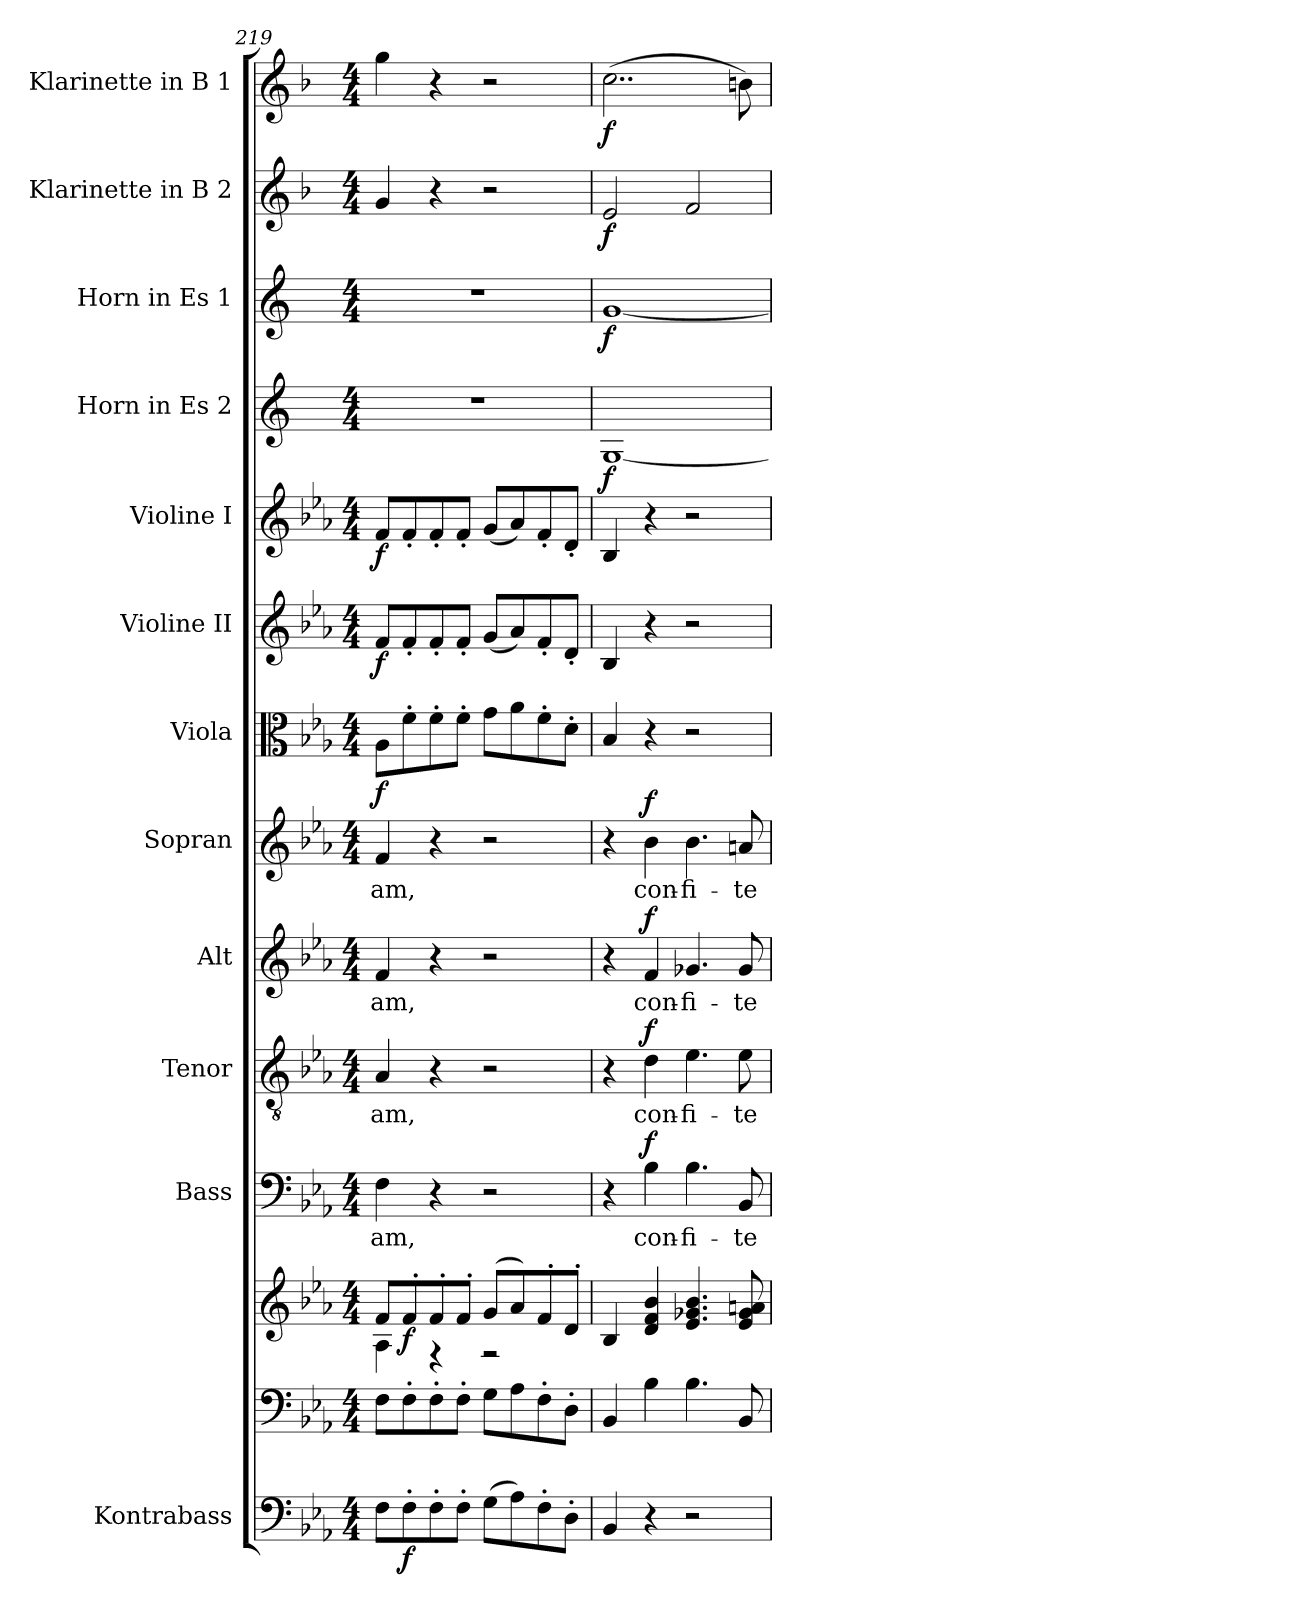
**kern	**dynam	**kern	**kern	**dynam	**kern	**text	**dynam	**kern	**text	**dynam	**kern	**text	**dynam	**kern	**text	**dynam	**kern	**dynam	**kern	**dynam	**kern	**dynam	**kern	**dynam	**kern	**dynam	**kern	**dynam	**kern	**dynam
*part13	*part13	*part12	*part12	*part12	*part11	*part11	*part11	*part10	*part10	*part10	*part9	*part9	*part9	*part8	*part8	*part8	*part7	*part7	*part6	*part6	*part5	*part5	*part4	*part4	*part3	*part3	*part2	*part2	*part1	*part1
*staff14	*staff14	*staff13	*staff12	*staff12/13	*staff11	*staff11	*staff11	*staff10	*staff10	*staff10	*staff9	*staff9	*staff9	*staff8	*staff8	*staff8	*staff7	*staff7	*staff6	*staff6	*staff5	*staff5	*staff4	*staff4	*staff3	*staff3	*staff2	*staff2	*staff1	*staff1
*I"Kontrabass	*	*	*	*	*I"Bass	*	*	*I"Tenor	*	*	*I"Alt	*	*	*I"Sopran	*	*	*I"Viola	*	*I"Violine II	*	*I"Violine I	*	*I"Horn in Es 2	*	*I"Horn in Es 1	*	*I"Klarinette in B 2	*	*I"Klarinette in B 1	*
*I'Kb.	*	*	*	*	*I'B	*	*	*I'T	*	*	*I'A	*	*	*I'S	*	*	*I'Vla.	*	*I'Vl. II	*	*I'Vl. I	*	*I'Hrn. 2	*	*I'Hrn. 1	*	*	*	*	*
*clefF4	*	*clefF4	*clefG2	*	*clefF4	*	*	*clefGv2	*	*	*clefG2	*	*	*clefG2	*	*	*clefC3	*	*clefG2	*	*clefG2	*	*clefG2	*	*clefG2	*	*clefG2	*	*clefG2	*
*ITrd7c12	*	*	*	*	*	*	*	*	*	*	*	*	*	*	*	*	*	*	*	*	*	*	*ITrd5c9	*	*ITrd5c9	*	*ITrd1c2	*	*ITrd1c2	*
*k[b-e-a-]	*	*k[b-e-a-]	*k[b-e-a-]	*	*k[b-e-a-]	*	*	*k[b-e-a-]	*	*	*k[b-e-a-]	*	*	*k[b-e-a-]	*	*	*k[b-e-a-]	*	*k[b-e-a-]	*	*k[b-e-a-]	*	*k[b-e-a-]	*	*k[b-e-a-]	*	*k[b-e-a-]	*	*k[b-e-a-]	*
*E-:	*	*E-:	*E-:	*	*E-:	*	*	*E-:	*	*	*E-:	*	*	*E-:	*	*	*E-:	*	*E-:	*	*E-:	*	*E-:	*	*E-:	*	*E-:	*	*E-:	*
*M4/4	*	*M4/4	*M4/4	*	*M4/4	*	*	*M4/4	*	*	*M4/4	*	*	*M4/4	*	*	*M4/4	*	*M4/4	*	*M4/4	*	*M4/4	*	*M4/4	*	*M4/4	*	*M4/4	*
=219	=219	=219	=219	=219	=219	=219	=219	=219	=219	=219	=219	=219	=219	=219	=219	=219	=219	=219	=219	=219	=219	=219	=219	=219	=219	=219	=219	=219	=219	=219
*	*	*	*^	*	*	*	*	*	*	*	*	*	*	*	*	*	*	*	*	*	*	*	*	*	*	*	*	*	*	*
!	!	!	!	!	!	!	!LO:LY:b	!	!	!LO:LY:b	!	!	!LO:LY:b	!	!	!LO:LY:b	!	!	!LO:DY:b	!	!LO:DY:b	!	!LO:DY:b	!	!	!	!	!	!	!	!
8FF\L	.	8F\L	8f/L	4A-\	.	4F\	-am,	.	4A-/	-am,	.	4f/	-am,	.	4f/	-am,	.	8A-\L	f	8f/L	f	8f/L	f	1r	.	1r	.	4f/	.	4ff\	.
!	!LO:DY:b	!	!	!	!LO:DY:b	!	!	!	!	!	!	!	!	!	!	!	!	!	!	!	!	!	!	!	!	!	!	!	!	!	!
8FF'>\	f	8F'>\	8f'</	.	f	.	.	.	.	.	.	.	.	.	.	.	.	8f'>\	.	8f'</	.	8f'</	.	.	.	.	.	.	.	.	.
8FF'>\	.	8F'>\	8f'</	4rF	.	4r	.	.	4r	.	.	4r	.	.	4r	.	.	8f'>\	.	8f'</	.	8f'</	.	.	.	.	.	4r	.	4r	.
8FF'>\J	.	8F'>\J	8f'</J	.	.	.	.	.	.	.	.	.	.	.	.	.	.	8f'>\J	.	8f'</J	.	8f'</J	.	.	.	.	.	.	.	.	.
(>8GG\L	.	8G\L	(>8g/L	2rG	.	2r	.	.	2r	.	.	2r	.	.	2r	.	.	8g\L	.	(<8g/L	.	(<8g/L	.	.	.	.	.	2r	.	2r	.
8AA-\)	.	8A-\	8a-/)	.	.	.	.	.	.	.	.	.	.	.	.	.	.	8a-\	.	8a-/)	.	8a-/)	.	.	.	.	.	.	.	.	.
8FF'>\	.	8F'>\	8f'</	.	.	.	.	.	.	.	.	.	.	.	.	.	.	8f'>\	.	8f'</	.	8f'</	.	.	.	.	.	.	.	.	.
8DD'>\J	.	8D'>\J	8d'</J	.	.	.	.	.	.	.	.	.	.	.	.	.	.	8d'>\J	.	8d'</J	.	8d'</J	.	.	.	.	.	.	.	.	.
*	*	*	*v	*v	*	*	*	*	*	*	*	*	*	*	*	*	*	*	*	*	*	*	*	*	*	*	*	*	*	*	*
=220	=220	=220	=220	=220	=220	=220	=220	=220	=220	=220	=220	=220	=220	=220	=220	=220	=220	=220	=220	=220	=220	=220	=220	=220	=220	=220	=220	=220	=220	=220
!	!	!	!	!	!	!	!	!	!	!	!	!	!	!	!	!	!	!	!	!	!	!	!	!LO:DY:b	!	!LO:DY:b	!	!LO:DY:b	!	!LO:DY:b
4BBB-/	.	4BB-/	4B-/	.	4r	.	.	4r	.	.	4r	.	.	4r	.	.	4B-/	.	4B-/	.	4B-/	.	[1BB-	f	[1B-	f	2d/	f	(>2..b-\	f
!	!	!	!	!	!	!LO:LY:b	!LO:DY:a	!	!LO:LY:b	!LO:DY:a	!	!LO:LY:b	!LO:DY:a	!	!LO:LY:b	!LO:DY:a	!	!	!	!	!	!	!	!	!	!	!	!	!	!
4r	.	4B-\	4d/ 4f/ 4b-/	.	4B-\	con-	f	4d\	con-	f	4f/	con-	f	4b-\	con-	f	4r	.	4r	.	4r	.	.	.	.	.	.	.	.	.
!	!	!	!	!	!	!LO:LY:b	!	!	!LO:LY:b	!	!	!LO:LY:b	!	!	!LO:LY:b	!	!	!	!	!	!	!	!	!	!	!	!	!	!	!
2r	.	4.B-\	4.e-/ 4.g-X/ 4.b-/	.	4.B-\	-fi-	.	4.e-\	-fi-	.	4.g-X/	-fi-	.	4.b-\	-fi-	.	2r	.	2r	.	2r	.	.	.	.	.	2e-/	.	.	.
!	!	!	!	!	!	!LO:LY:b	!	!	!LO:LY:b	!	!	!LO:LY:b	!	!	!LO:LY:b	!	!	!	!	!	!	!	!	!	!	!	!	!	!	!
.	.	8BB-/	8e-/ 8g-/ 8an/	.	8BB-/	-te-	.	8e-\	-te-	.	8g-/	-te-	.	8an/	-te-	.	.	.	.	.	.	.	.	.	.	.	.	.	8an\)	.
=	=	=	=	=	=	=	=	=	=	=	=	=	=	=	=	=	=	=	=	=	=	=	=	=	=	=	=	=	=	=
*-	*-	*-	*-	*-	*-	*-	*-	*-	*-	*-	*-	*-	*-	*-	*-	*-	*-	*-	*-	*-	*-	*-	*-	*-	*-	*-	*-	*-	*-	*-
